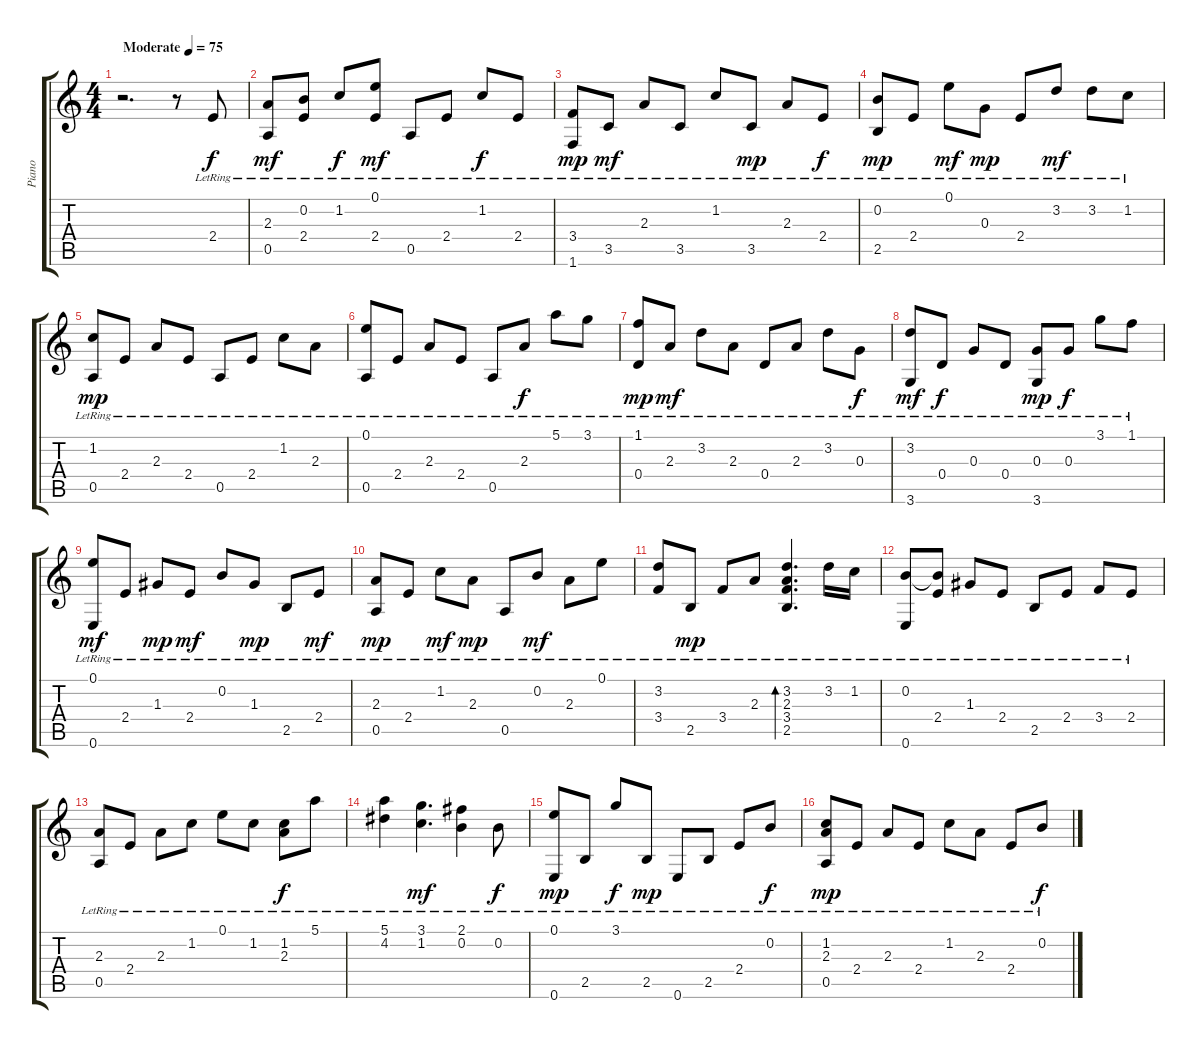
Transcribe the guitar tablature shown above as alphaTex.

\track ("Piano" "Piano") {instrument acousticguitarnylon}
\staff {score tabs}
\tuning (E4 B3 G3 D3 A2 E2) {hide}
\ts (4 4)
\tempo (75 "Moderate")
\clef g2
\ks c
r.2{d dy f instrument acousticguitarnylon} r.8 2.4{lr}.8 |
(2.3{lr} 0.5{lr}).8{dy mf} (0.2 2.4{lr}).8 1.2{lr}.8{dy f} (0.1 2.4{lr}).8{dy mf} 0.5{lr}.8 2.4{lr}.8 1.2{lr}.8{dy f} 2.4{lr}.8 |
(3.4{lr} 1.6{lr}).8{dy mp} 3.5{lr}.8{dy mf} 2.3{lr}.8 3.5{lr}.8 1.2{lr}.8 3.5{lr}.8{dy mp} 2.3{lr}.8 2.4{lr}.8{dy f} |
(0.2{lr} 2.5{lr}).8{dy mp} 2.4{lr}.8 0.1{lr}.8{dy mf} 0.3{lr}.8{dy mp} 2.4{lr}.8 3.2{lr}.8{dy mf} 3.2{lr}.8 1.2{lr}.8 |
(1.2{lr} 0.5{lr}).8{dy mp} 2.4{lr}.8 2.3{lr}.8 2.4{lr}.8 0.5{lr}.8 2.4{lr}.8 1.2{lr}.8 2.3{lr}.8 |
(0.1{lr} 0.5{lr}).8 2.4{lr}.8 2.3{lr}.8 2.4{lr}.8 0.5{lr}.8 2.3{lr}.8{dy f} 5.1{lr}.8 3.1{lr}.8 |
(1.1{lr} 0.4{lr}).8{dy mp} 2.3{lr}.8{dy mf} 3.2{lr}.8 2.3{lr}.8 0.4{lr}.8 2.3{lr}.8 3.2{lr}.8 0.3{lr}.8{dy f} |
(3.2{lr} 3.6{lr}).8{dy mf} 0.4{lr}.8{dy f} 0.3{lr}.8 0.4{lr}.8 (0.3{lr} 3.6{lr}).8{dy mp} 0.3{lr}.8{dy f} 3.1{lr}.8 1.1{lr}.8 |
(0.1{lr} 0.6{lr}).8{dy mf} 2.4{lr}.8 1.3{lr}.8{dy mp} 2.4{lr}.8{dy mf} 0.2{lr}.8 1.3{lr}.8{dy mp} 2.5{lr}.8 2.4{lr}.8{dy mf} |
(2.3{lr} 0.5{lr}).8{dy mp} 2.4{lr}.8 1.2{lr}.8{dy mf} 2.3{lr}.8{dy mp} 0.5{lr}.8 0.2{lr}.8{dy mf} 2.3{lr}.8 0.1{lr}.8 |
(3.2{lr} 3.4{lr}).8 2.5{lr}.8{dy mp} 3.4{lr}.8 2.3{lr}.8 (3.2{lr} 2.3{lr} 3.4{lr} 2.5{lr}).4{d bd 240} 3.2{lr}.16 1.2{lr}.16 |
(0.2{lr} 0.6{lr}).8 (0.2{t} 2.4{lr}).8 1.3{lr}.8 2.4{lr}.8 2.5{lr}.8 2.4{lr}.8 3.4{lr}.8 2.4{lr}.8 |
(2.3{lr} 0.5{lr}).8 2.4{lr}.8 2.3{lr}.8 1.2{lr}.8 0.1{lr}.8 1.2{lr}.8 (1.2{lr} 2.3{lr}).8{dy f} 5.1{lr}.8 |
(5.1{lr} 4.2{lr}).4 (3.1{lr} 1.2).4{d dy mf} (2.1{lr} 0.2{lr}).4 0.2{lr}.8{dy f} |
(0.1{lr} 0.6{lr}).8{dy mp} 2.5{lr}.8 3.1{lr}.8{dy f} 2.5{lr}.8{dy mp} 0.6{lr}.8 2.5{lr}.8 2.4{lr}.8 0.2{lr}.8{dy f} |
(1.2{lr} 2.3{lr} 0.5{lr}).8{dy mp} 2.4{lr}.8 2.3{lr}.8 2.4{lr}.8 1.2{lr}.8 2.3{lr}.8 2.4{lr}.8 0.2{lr}.8{dy f}
